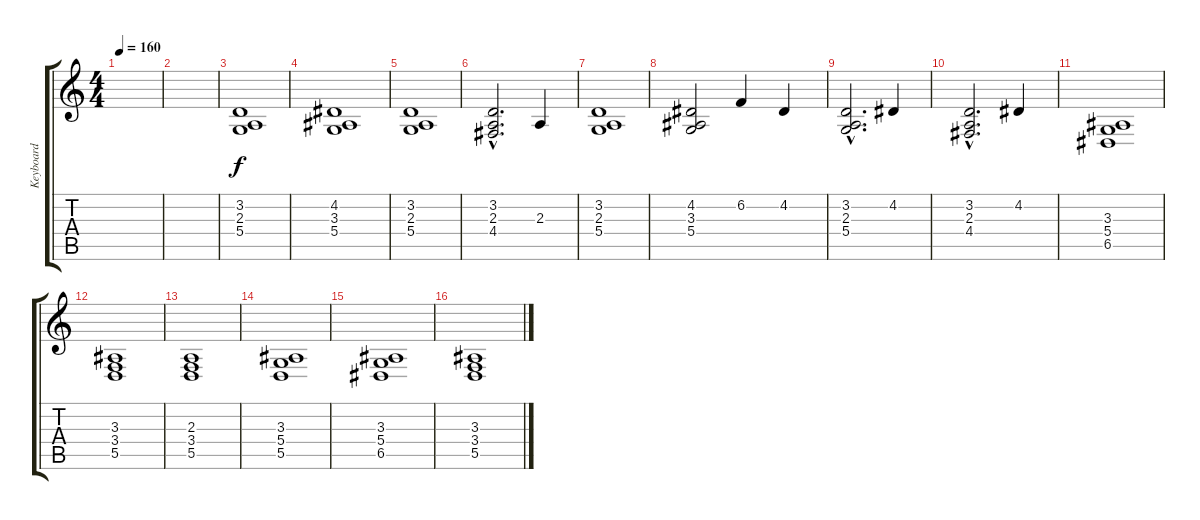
\track ("Keyboard" "Keyboard") {instrument harpsichord}
\staff {score tabs}
\tuning (E4 B3 G3 D3 A2 E2) {hide}
\ts (4 4)
\tempo 160
\clef g2
\ks c
|
|
(3.2 2.3 5.4).1 |
(4.2 3.3 5.4).1 |
(3.2 2.3 5.4).1 |
(3.2{hac} 2.3{hac} 4.4{hac}).2{d} 2.3.4 |
(3.2 2.3 5.4).1 |
(4.2 3.3 5.4).2 6.2.4 4.2.4 |
(3.2{hac} 2.3{hac} 5.4{hac}).2{d} 4.2.4 |
(3.2{hac} 2.3{hac} 4.4{hac}).2{d} 4.2.4 |
(3.3 5.4 6.5).1 |
(3.3 3.4 5.5).1 |
(2.3 3.4 5.5).1 |
(3.3 5.4 5.5).1 |
(3.3 5.4 6.5).1 |
(3.3 3.4 5.5).1
